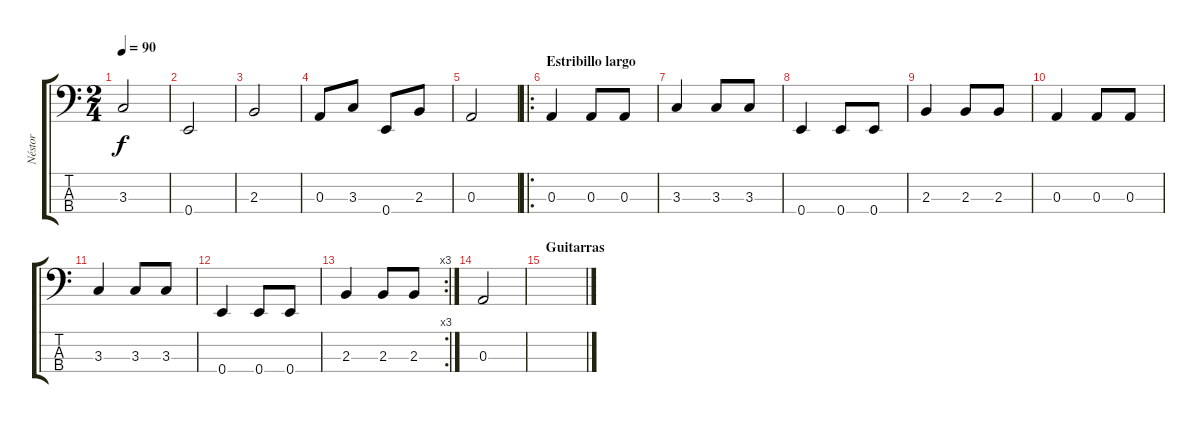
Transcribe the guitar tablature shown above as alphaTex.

\track ("Néstor" "Néstor") {instrument electricbasspick}
\staff {score tabs}
\tuning (G2 D2 A1 E1) {hide}
\ts (2 4)
\tempo 90
\clef f4
\ks c
3.3.2{dy f} |
0.4.2 |
2.3.2 |
0.3.8 3.3.8 0.4.8 2.3.8 |
0.3.2 |
\ro
\section ("" "Estribillo largo")
0.3.4 0.3.8 0.3.8 |
3.3.4 3.3.8 3.3.8 |
0.4.4 0.4.8 0.4.8 |
2.3.4 2.3.8 2.3.8 |
0.3.4 0.3.8 0.3.8 |
3.3.4 3.3.8 3.3.8 |
0.4.4 0.4.8 0.4.8 |
\rc 3
2.3.4 2.3.8 2.3.8 |
0.3.2 |
\section ("" "Guitarras")
